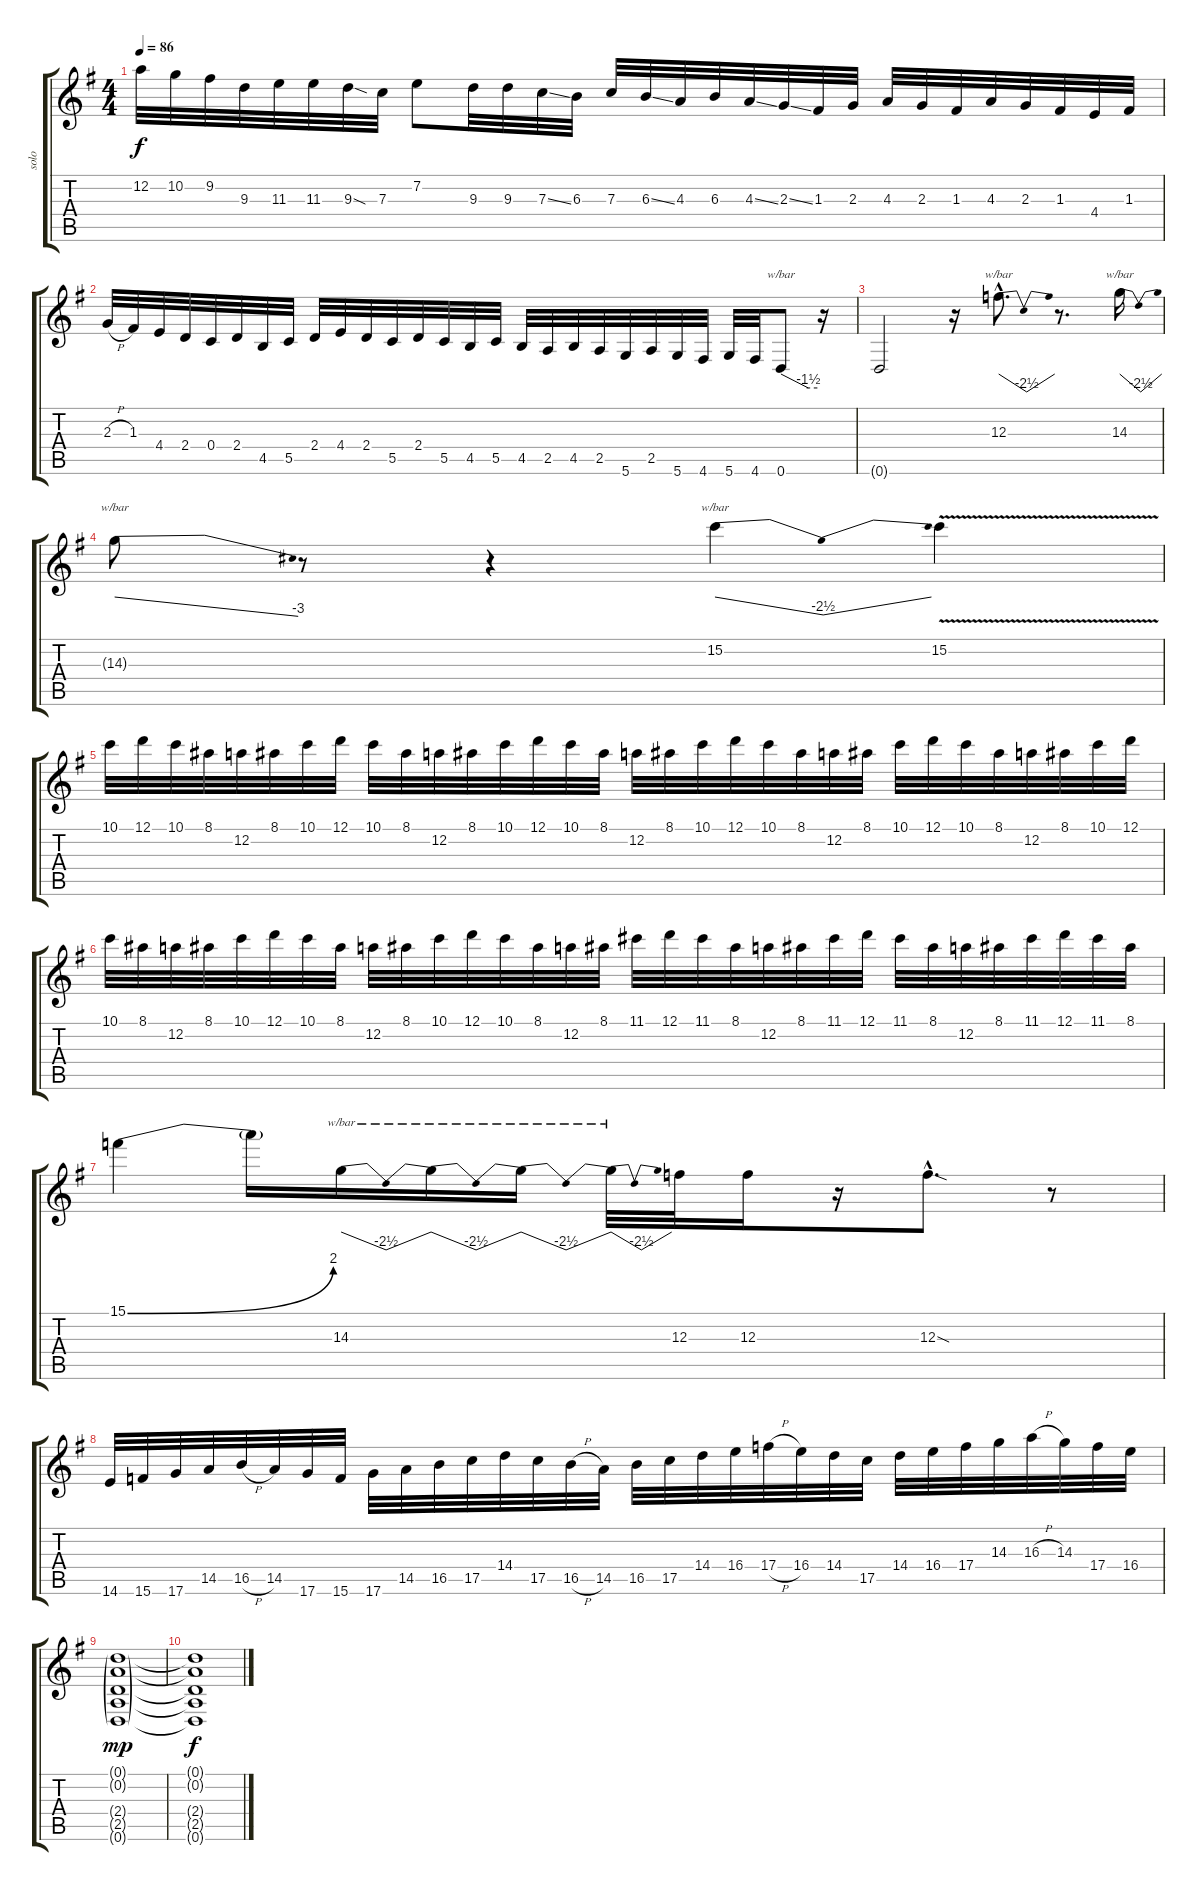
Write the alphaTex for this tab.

\track ("solo" "solo") {instrument overdrivenguitar}
\staff {score tabs}
\tuning (D4 A3 F3 C3 G2 D2) {hide}
\ts (4 4)
\tempo 86
\clef g2
\ks g
12.2.32{dy f} 10.2.32 9.2.32 9.3.32 11.3.32 11.3.32 9.3{sod}.32 7.3.32 7.2.8 9.3.32 9.3.32 7.3{ss}.32 6.3.32 7.3.32 6.3{ss}.32 4.3.32 6.3.32 4.3{ss}.32 2.3{ss}.32 1.3.32 2.3.32 4.3.32 2.3.32 1.3.32 4.3.32 2.3.32 1.3.32 4.4.32 1.3.32 |
2.3{h}.32 1.3.32 4.4.32 2.4.32 0.4.32 2.4.32 4.5.32 5.5.32 2.4.32 4.4.32 2.4.32 5.5.32 2.4.32 5.5.32 4.5.32 5.5.32 4.5.32 2.5.32 4.5.32 2.5.32 5.6.32 2.5.32 5.6.32 4.6.32 5.6.32 4.6.32 0.6.8{tbe (custom default 0 0 45 -6 60 -6)} r.16 |
0.6{t}.2 r.16 12.3{hac}.8{d tbe (dip default 0 0 5 -10 60 0)} r.8{d} 14.3.16{tbe (dip default 0 0 5 -10 60 0)} |
14.3{t}.8{tbe (dive default 0 0 60 -12)} r.8 r.4 15.2.4{tbe (dip default 0 0 5 -10 60 0)} 15.2{v}.4 |
10.1.32 12.1.32 10.1.32 8.1.32 12.2.32 8.1.32 10.1.32 12.1.32 10.1.32 8.1.32 12.2.32 8.1.32 10.1.32 12.1.32 10.1.32 8.1.32 12.2.32 8.1.32 10.1.32 12.1.32 10.1.32 8.1.32 12.2.32 8.1.32 10.1.32 12.1.32 10.1.32 8.1.32 12.2.32 8.1.32 10.1.32 12.1.32 |
10.1.32 8.1.32 12.2.32 8.1.32 10.1.32 12.1.32 10.1.32 8.1.32 12.2.32 8.1.32 10.1.32 12.1.32 10.1.32 8.1.32 12.2.32 8.1.32 11.1.32 12.1.32 11.1.32 8.1.32 12.2.32 8.1.32 11.1.32 12.1.32 11.1.32 8.1.32 12.2.32 8.1.32 11.1.32 12.1.32 11.1.32 8.1.32 |
15.1{be (bend 0 0 60 8)}.4 15.1{t}.16 14.3.16{tbe (dip default 0 0 5 -10 60 0)} 14.3{t}.16{tbe (dip default 0 0 5 -10 60 0)} 14.3{t}.16{tbe (dip default 0 0 5 -10 60 0)} 14.3{t}.32{tbe (dip default 0 0 5 -10 60 0)} 12.3.32 12.3.16 r.16 12.3{sod hac}.8{d} r.8 |
14.6.32 15.6.32 17.6.32 14.5.32 16.5{h}.32 14.5.32 17.6.32 15.6.32 17.6.32 14.5.32 16.5.32 17.5.32 14.4.32 17.5.32 16.5{h}.32 14.5.32 16.5.32 17.5.32 14.4.32 16.4.32 17.4{h}.32 16.4.32 14.4.32 17.5.32 14.4.32 16.4.32 17.4.32 14.3.32 16.3{h}.32 14.3.32 17.4.32 16.4.32 |
(0.1{g} 0.2{g} 2.4{g} 2.5{g} 0.6{g}).1{dy mp} |
(0.1{t} 0.2{t} 2.4{t} 2.5{t} 0.6{t}).1{dy f}
